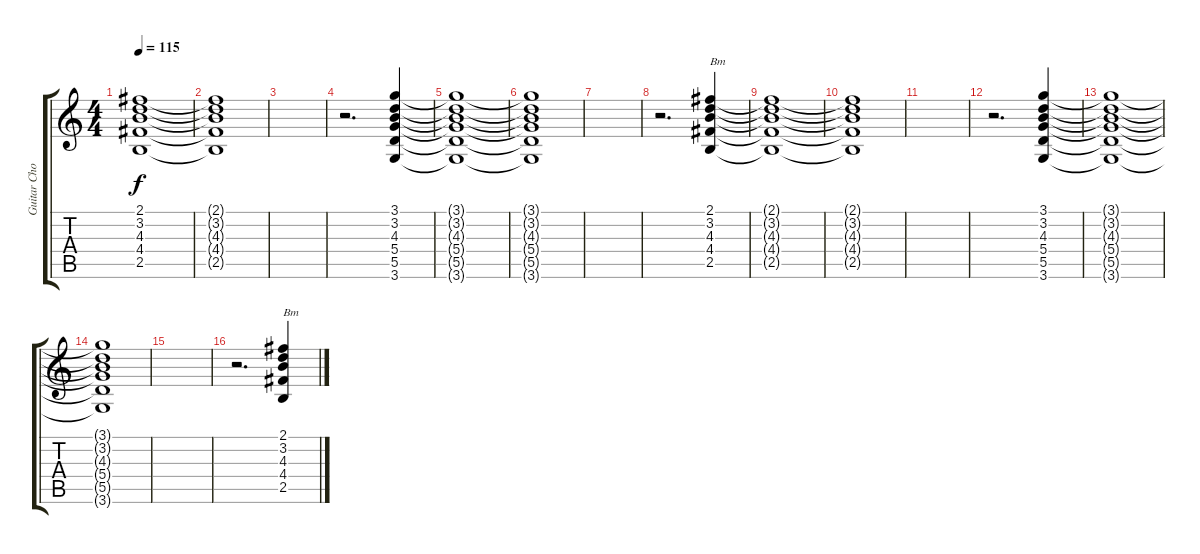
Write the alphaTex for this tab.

\track ("Guitar Chord  2 (from same player)" "Guitar Cho") {instrument overdrivenguitar}
\staff {score tabs}
\tuning (E4 B3 G3 D3 A2 E2) {hide}
\ts (4 4)
\tempo 115
\clef g2
\ks c
(2.1{t} 3.2{t} 4.3{t} 4.4{t} 2.5{t}).1{dy f volume 0} |
(2.1{t} 3.2{t} 4.3{t} 4.4{t} 2.5{t}).1 |
|
r.2{d} (3.1 3.2 4.3 5.4 5.5 3.6).4{volume 16} |
(3.1{t} 3.2{t} 4.3{t} 5.4{t} 5.5{t} 3.6{t}).1{volume 2} |
(3.1{t} 3.2{t} 4.3{t} 5.4{t} 5.5{t} 3.6{t}).1 |
|
r.2{d} (2.1 3.2 4.3 4.4 2.5).4{txt "Bm" volume 13} |
(2.1{t} 3.2{t} 4.3{t} 4.4{t} 2.5{t}).1{volume 0} |
(2.1{t} 3.2{t} 4.3{t} 4.4{t} 2.5{t}).1 |
|
r.2{d} (3.1 3.2 4.3 5.4 5.5 3.6).4{volume 16} |
(3.1{t} 3.2{t} 4.3{t} 5.4{t} 5.5{t} 3.6{t}).1{volume 2} |
(3.1{t} 3.2{t} 4.3{t} 5.4{t} 5.5{t} 3.6{t}).1 |
|
r.2{d} (2.1 3.2 4.3 4.4 2.5).4{txt "Bm" volume 16}
